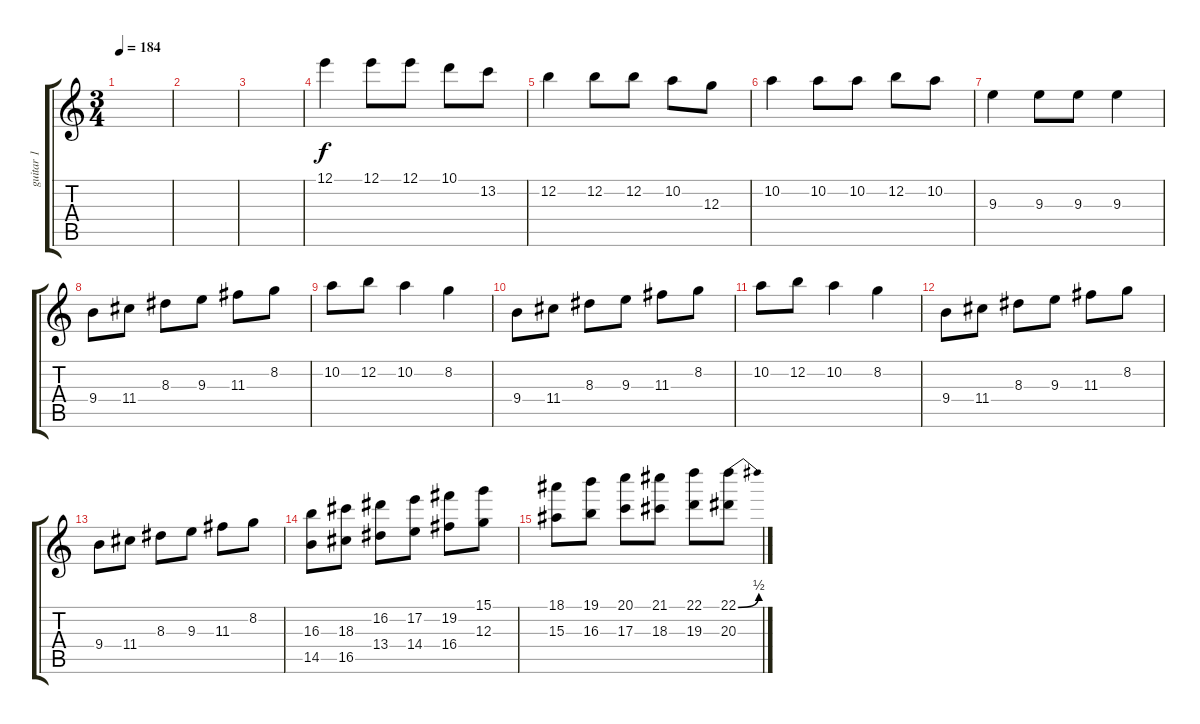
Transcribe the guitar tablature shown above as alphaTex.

\track ("guitar 1" "guitar 1") {instrument overdrivenguitar}
\staff {score tabs}
\tuning (E4 B3 G3 D3 A2 E2) {hide}
\ts (3 4)
\tempo 184
\clef g2
\ks c
|
|
|
12.1.4{instrument overdrivenguitar} 12.1.8 12.1.8 10.1.8 13.2.8 |
12.2.4 12.2.8 12.2.8 10.2.8 12.3.8 |
10.2.4 10.2.8 10.2.8 12.2.8 10.2.8 |
9.3.4 9.3.8 9.3.8 9.3.4 |
9.4.8 11.4.8 8.3.8 9.3.8 11.3.8 8.2.8 |
10.2.8 12.2.8 10.2.4 8.2.4 |
9.4.8 11.4.8 8.3.8 9.3.8 11.3.8 8.2.8 |
10.2.8 12.2.8 10.2.4 8.2.4 |
9.4.8 11.4.8 8.3.8 9.3.8 11.3.8 8.2.8 |
9.4.8 11.4.8 8.3.8 9.3.8 11.3.8 8.2.8 |
(16.3 14.5).8 (18.3 16.5).8 (16.2 13.4).8 (17.2 14.4).8 (19.2 16.4).8 (15.1 12.3).8 |
(18.1 15.3).8 (19.1 16.3).8 (20.1 17.3).8 (21.1 18.3).8 (22.1 19.3).8 (22.1{be (bend 0 0 60 2)} 20.3).8
